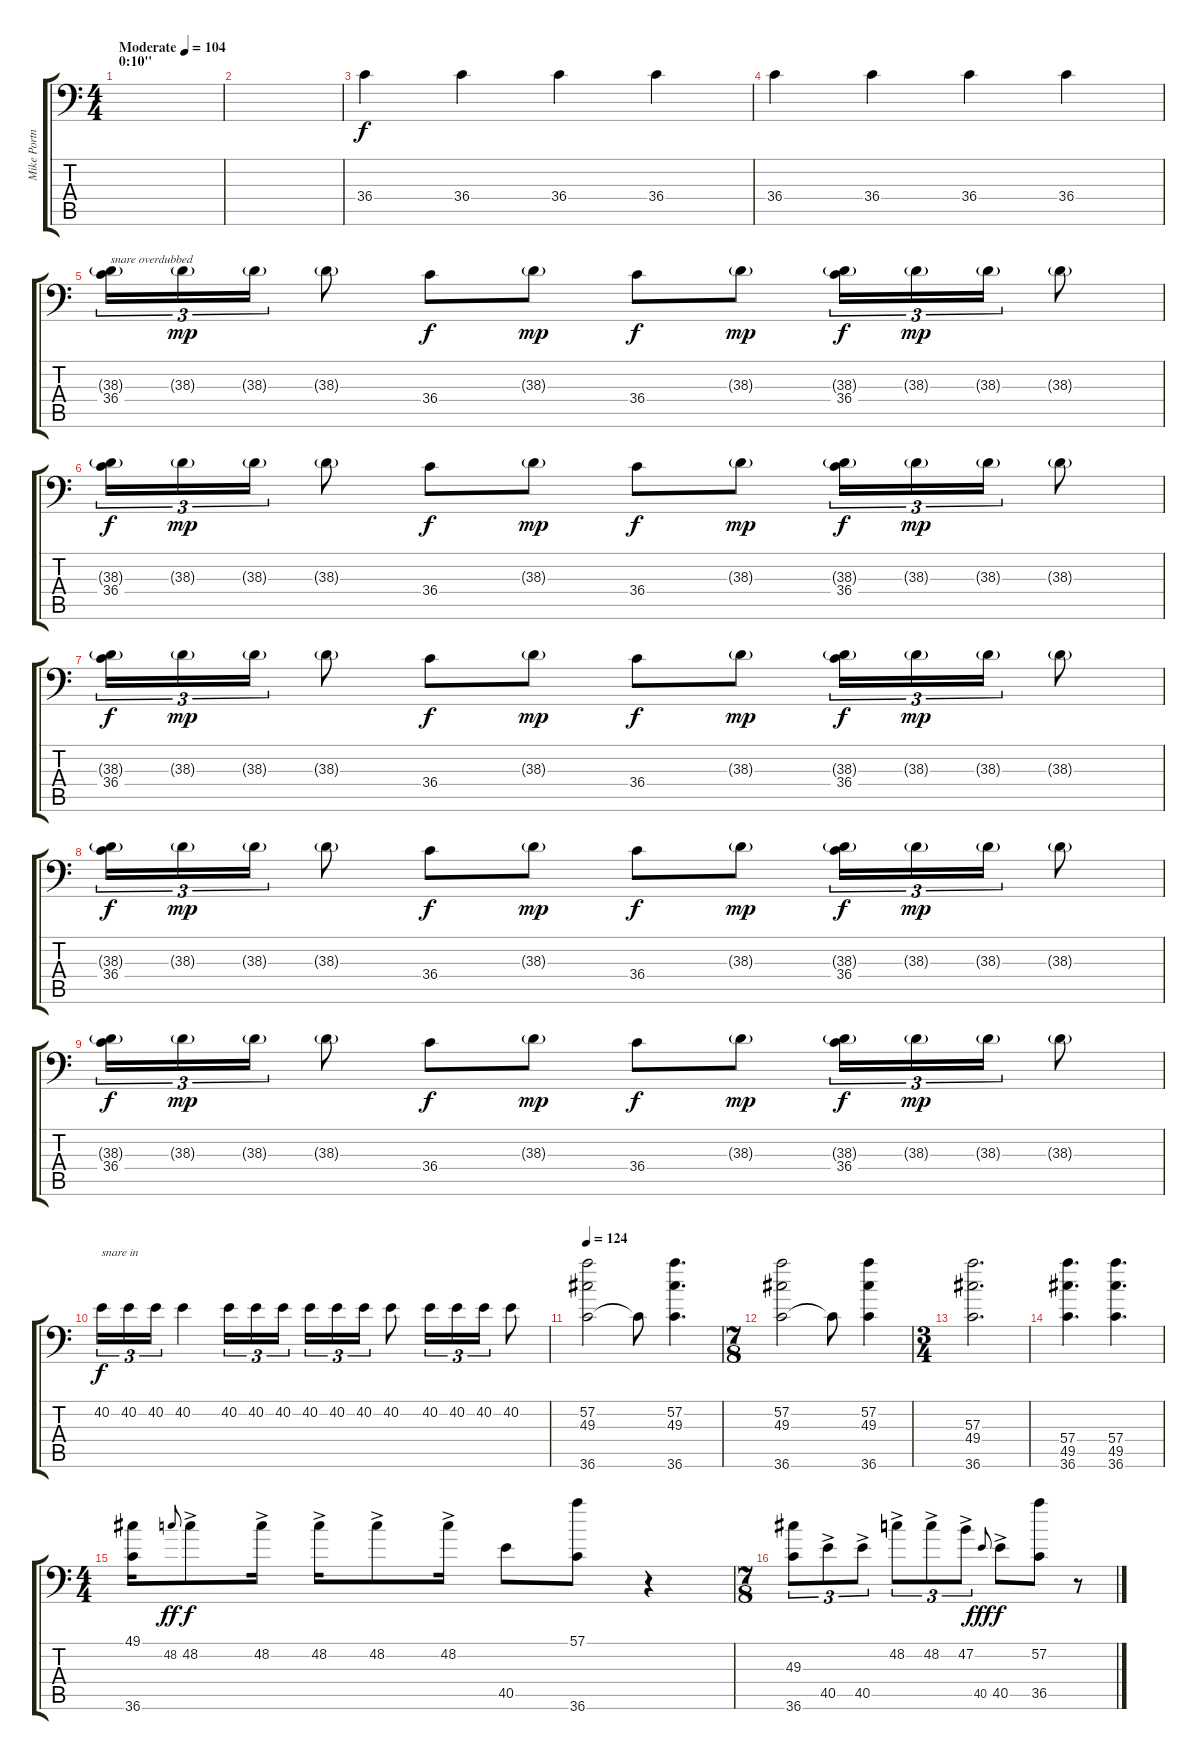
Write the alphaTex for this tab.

\track ("Mike Portnoy" "Mike Portn") {instrument acousticgrandpiano}
\staff {score tabs}
\tuning (C-1 C-1 C-1 C-1 C-1 C-1) {hide}
\ts (4 4)
\section ("" "0:10''")
\tempo (104 "Moderate")
\clef f4
\ks c
|
|
36.4.4 36.4.4 36.4.4 36.4.4 |
36.4.4 36.4.4 36.4.4 36.4.4 |
(38.3{g} 36.4).16{tu (3 2) txt "snare overdubbed"} 38.3{g}.16{tu (3 2) dy mp} 38.3{g}.16{tu (3 2)} 38.3{g}.8 36.4.8{dy f} 38.3{g}.8{dy mp} 36.4.8{dy f} 38.3{g}.8{dy mp} (38.3{g} 36.4).16{tu (3 2) dy f} 38.3{g}.16{tu (3 2) dy mp} 38.3{g}.16{tu (3 2)} 38.3{g}.8 |
(38.3{g} 36.4).16{tu (3 2) dy f} 38.3{g}.16{tu (3 2) dy mp} 38.3{g}.16{tu (3 2)} 38.3{g}.8 36.4.8{dy f} 38.3{g}.8{dy mp} 36.4.8{dy f} 38.3{g}.8{dy mp} (38.3{g} 36.4).16{tu (3 2) dy f} 38.3{g}.16{tu (3 2) dy mp} 38.3{g}.16{tu (3 2)} 38.3{g}.8 |
(38.3{g} 36.4).16{tu (3 2) dy f} 38.3{g}.16{tu (3 2) dy mp} 38.3{g}.16{tu (3 2)} 38.3{g}.8 36.4.8{dy f} 38.3{g}.8{dy mp} 36.4.8{dy f} 38.3{g}.8{dy mp} (38.3{g} 36.4).16{tu (3 2) dy f} 38.3{g}.16{tu (3 2) dy mp} 38.3{g}.16{tu (3 2)} 38.3{g}.8 |
(38.3{g} 36.4).16{tu (3 2) dy f} 38.3{g}.16{tu (3 2) dy mp} 38.3{g}.16{tu (3 2)} 38.3{g}.8 36.4.8{dy f} 38.3{g}.8{dy mp} 36.4.8{dy f} 38.3{g}.8{dy mp} (38.3{g} 36.4).16{tu (3 2) dy f} 38.3{g}.16{tu (3 2) dy mp} 38.3{g}.16{tu (3 2)} 38.3{g}.8 |
(38.3{g} 36.4).16{tu (3 2) dy f} 38.3{g}.16{tu (3 2) dy mp} 38.3{g}.16{tu (3 2)} 38.3{g}.8 36.4.8{dy f} 38.3{g}.8{dy mp} 36.4.8{dy f} 38.3{g}.8{dy mp} (38.3{g} 36.4).16{tu (3 2) dy f} 38.3{g}.16{tu (3 2) dy mp} 38.3{g}.16{tu (3 2)} 38.3{g}.8 |
40.2.16{tu (3 2) txt "snare in" dy f} 40.2.16{tu (3 2)} 40.2.16{tu (3 2)} 40.2.4 40.2.16{tu (3 2)} 40.2.16{tu (3 2)} 40.2.16{tu (3 2)} 40.2.16{tu (3 2)} 40.2.16{tu (3 2)} 40.2.16{tu (3 2)} 40.2.8 40.2.16{tu (3 2)} 40.2.16{tu (3 2)} 40.2.16{tu (3 2)} 40.2.8 |
\tempo 124
(57.2 49.3 36.6).2 36.6{t}.8 (57.2 49.3 36.6).4{d} |
\ts (7 8)
(57.2 49.3 36.6).2 36.6{t}.8 (57.2 49.3 36.6).4 |
\ts (3 4)
(57.3 49.4 36.6).2{d} |
(57.4 49.5 36.6).4{d} (57.4 49.5 36.6).4{d} |
\ts (4 4)
(49.1 36.6).16 48.2.8{gr onbeat dy ff} 48.2{ac}.8{dy f} 48.2{ac}.16 48.2{ac}.16 48.2{ac}.8 48.2{ac}.16 40.5.8 (57.1 36.6).8 r.4 |
\ts (7 8)
(49.3 36.6).8{tu (3 2)} 40.5{ac}.8{tu (3 2)} 40.5{ac}.8{tu (3 2)} 48.2{ac}.8{tu (3 2)} 48.2{ac}.8{tu (3 2)} 47.2{ac}.8{tu (3 2)} 40.5.8{gr onbeat dy fff} 40.5{ac}.8{dy f} (57.2 36.5).8 r.8
